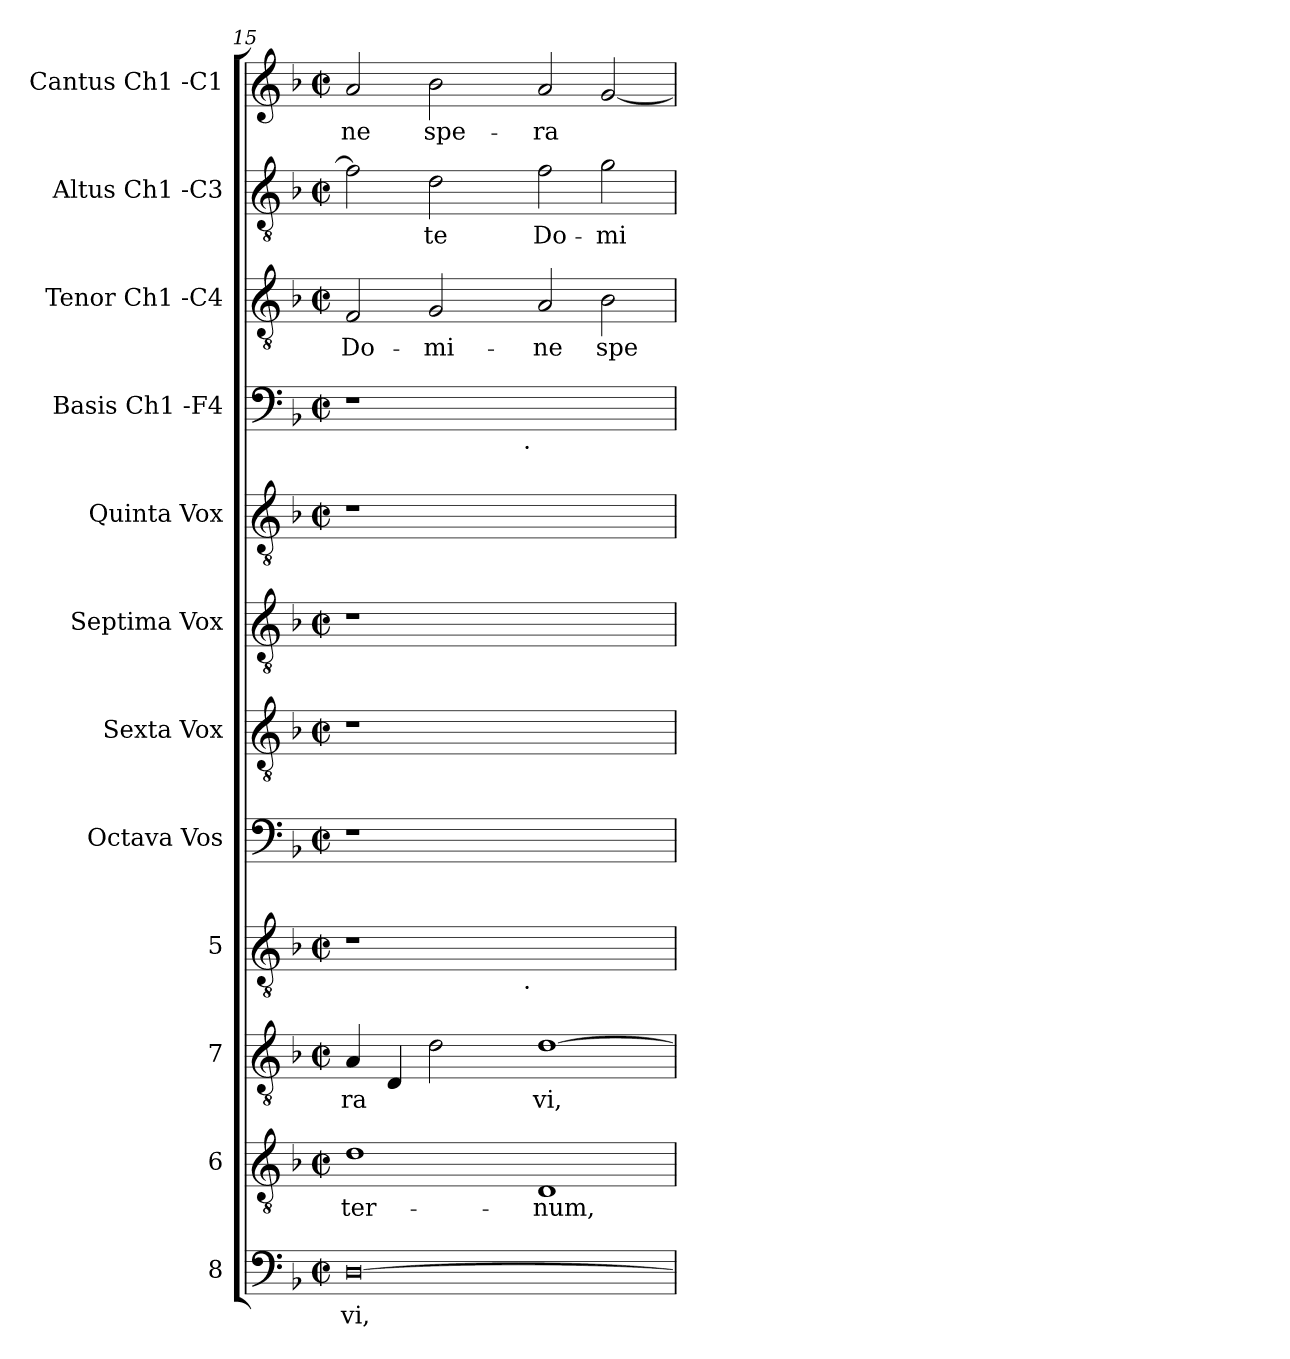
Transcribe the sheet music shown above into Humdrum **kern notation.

**kern	**text	**kern	**text	**kern	**text	**kern	**kern	**kern	**kern	**kern	**kern	**kern	**text	**kern	**text	**kern	**text
*part12	*part12	*part11	*part11	*part10	*part10	*part9	*part8	*part7	*part6	*part5	*part4	*part3	*part3	*part2	*part2	*part1	*part1
*staff12	*staff12	*staff11	*staff11	*staff10	*staff10	*staff9	*staff8	*staff7	*staff6	*staff5	*staff4	*staff3	*staff3	*staff2	*staff2	*staff1	*staff1
*I"8	*	*I"6	*	*I"7	*	*I"5	*I"Octava  Vos	*I"Sexta  Vox	*I"Septima  Vox	*I"Quinta  Vox	*I"Basis  Ch1 -F4	*I"Tenor  Ch1 -C4	*	*I"Altus  Ch1 -C3	*	*I"Cantus  Ch1 -C1	*
*	*	*	*	*	*	*	*	*	*	*	*I'B	*I'T	*	*I'A	*	*I'C	*
*clefF4	*	*clefGv2	*	*clefGv2	*	*clefGv2	*clefF4	*clefGv2	*clefGv2	*clefGv2	*clefF4	*clefGv2	*	*clefGv2	*	*clefG2	*
*k[b-]	*	*k[b-]	*	*k[b-]	*	*k[b-]	*k[b-]	*k[b-]	*k[b-]	*k[b-]	*k[b-]	*k[b-]	*	*k[b-]	*	*k[b-]	*
*F:	*	*F:	*	*F:	*	*F:	*F:	*F:	*F:	*F:	*F:	*F:	*	*F:	*	*F:	*
*M2/2	*	*M2/2	*	*M2/2	*	*M2/2	*M2/2	*M2/2	*M2/2	*M2/2	*M2/2	*M2/2	*	*M2/2	*	*M2/2	*
*met(c|)	*	*met(c|)	*	*met(c|)	*	*met(c|)	*met(c|)	*met(c|)	*met(c|)	*met(c|)	*met(c|)	*met(c|)	*	*met(c|)	*	*met(c|)	*
=15	=15	=15	=15	=15	=15	=15	=15	=15	=15	=15	=15	=15	=15	=15	=15	=15	=15
!	!LO:LY:b:cj	!	!LO:LY:b:cj	!	!LO:LY:b:cj	!	!	!	!	!	!	!	!LO:LY:b:cj	!	!LO:LY:b:cj	!	!LO:LY:b:cj
*	*	*	*	*	*	*^	*	*	*	*	*^	*	*	*	*	*	*
[>0D	-vi,	1d	-ter-	4A/	-ra-	1r	2ryy	1r	1r	1r	1r	1r	2ryy	2F/	Do-	2f\]	.	2a/	-ne
!	!	!	!	!	!LO:LY:b:cj	!	!	!	!	!	!	!	!	!	!	!	!	!	!
.	.	.	.	4D/	--	.	.	.	.	.	.	.	.	.	.	.	.	.	.
!	!	!	!	!	!LO:LY:b:cj	!	!	!	!	!	!	!	!	!	!LO:LY:b:cj	!	!LO:LY:b:cj	!	!LO:LY:b:cj
.	.	.	.	2d\	--	.	4ryy	.	.	.	.	.	4ryy	2G/	-mi-	2d\	te	2b-\	spe-
.	.	.	.	.	.	.	8ryy	.	.	.	.	.	8ryy	.	.	.	.	.	.
.	.	.	.	.	.	.	16ryy	.	.	.	.	.	16ryy	.	.	.	.	.	.
.	.	.	.	.	.	.	64ryy	.	.	.	.	.	64ryy	.	.	.	.	.	.
!	!	!	!	!	!	!	!	!	!	!	!	!	!LO:TX:b:t=.	!	!	!	!	!	!
!	!	!	!	!	!	!	!LO:TX:b:t=.	!	!	!	!	!	!	!	!	!	!	!	!
.	.	.	.	.	.	.	1ryy	.	.	.	.	.	1ryy	.	.	.	.	.	.
!	!	!	!LO:LY:b:cj	!	!LO:LY:b:cj	!	!	!	!	!	!	!	!	!	!LO:LY:b:cj	!	!LO:LY:b:cj	!	!LO:LY:b:cj
.	.	1D	-num,	[>1d	-vi,	1ryy	.	1ryy	1ryy	1ryy	1ryy	1ryy	.	2A/	-ne	2f\	Do-	2a/	-ra-
!	!	!	!	!	!	!	!	!	!	!	!	!	!	!	!LO:LY:b:cj	!	!LO:LY:b:cj	!	!LO:LY:b:cj
.	.	.	.	.	.	.	.	.	.	.	.	.	.	2B-\	spe-	2g\	-mi-	[<2g/	--
.	.	.	.	.	.	.	32.ryy	.	.	.	.	.	32.ryy	.	.	.	.	.	.
*	*	*	*	*	*	*v	*v	*	*	*	*	*v	*v	*	*	*	*	*	*
=	=	=	=	=	=	=	=	=	=	=	=	=	=	=	=	=	=
*-	*-	*-	*-	*-	*-	*-	*-	*-	*-	*-	*-	*-	*-	*-	*-	*-	*-
